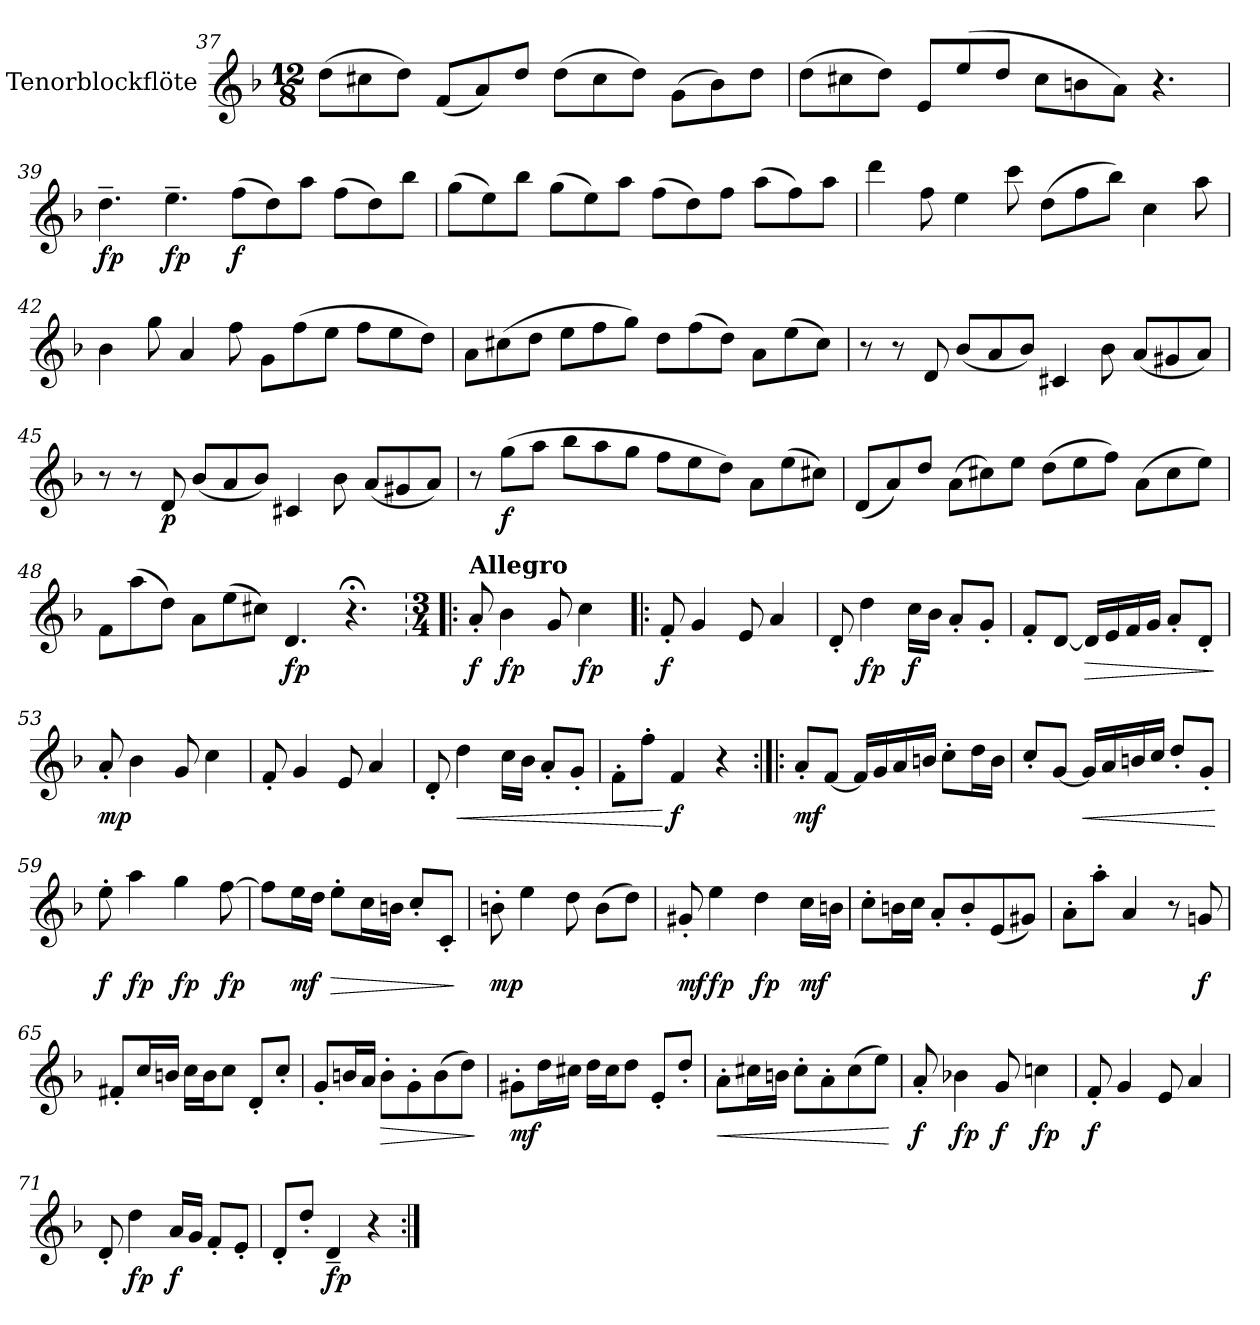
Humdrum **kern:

**kern	**dynam
*part1	*part1
*staff1	*staff1
*I"Tenorblockflöte	*
*I'T.bfl.	*
*clefG2	*
*k[b-]	*
*M12/8	*
=37	=37
(>8dd\L	.
8cc#X\	.
8dd\J)	.
(<8f/L	.
8a/)	.
8dd/J	.
(>8dd\L	.
8cc#\	.
8dd\J)	.
(>8g\L	.
8b-\)	.
8dd\J	.
=38	=38
(>8dd\L	.
8cc#X\	.
8dd\J)	.
8e/L	.
(>8ee/	.
8dd/J	.
8cc#\L	.
8bn\	.
8a\J)	.
4.r	.
!!LO:LB:g=z
=39	=39
!	!LO:DY:b
4.dd~\	fp
!	!LO:DY:b
4.ee~\	fp
!	!LO:DY:b
(>8ff\L	f
8dd\)	.
8aa\J	.
(>8ff\L	.
8dd\)	.
8bb-\J	.
=40	=40
(>8gg\L	.
8ee\)	.
8bb-\J	.
(>8gg\L	.
8ee\)	.
8aa\J	.
(>8ff\L	.
8dd\)	.
8ff\J	.
(>8aa\L	.
8ff\)	.
8aa\J	.
=41	=41
4ddd\	.
8ff\	.
4ee\	.
8ccc\	.
(>8dd\L	.
8ff\	.
8bb-\J)	.
4cc\	.
8aa\	.
=42	=42
4b-\	.
8gg\	.
4a/	.
8ff\	.
8g\L	.
(>8ff\	.
8ee\J	.
8ff\L	.
8ee\	.
8dd\J)	.
!!LO:LB:g=z
=43	=43
8a\L	.
(>8cc#X\	.
8dd\J	.
8ee\L	.
8ff\	.
8gg\J)	.
8dd\L	.
(>8ff\	.
8dd\J)	.
8a\L	.
(>8ee\	.
8cc#\J)	.
=44	=44
8r	.
8r	.
8d/	.
(<8b-/L	.
8a/	.
8b-/J)	.
4c#X/	.
8b-\	.
(<8a/L	.
8g#X/	.
8a/J)	.
=45	=45
8r	.
8r	.
!	!LO:DY:b
8d/	p
(<8b-/L	.
8a/	.
8b-/J)	.
4c#X/	.
8b-\	.
(<8a/L	.
8g#X/	.
8a/J)	.
!!LO:LB:g=z
=46	=46
8r	.
!	!LO:DY:b
(>8gg\L	f
8aa\J	.
8bb-\L	.
8aa\	.
8gg\J	.
8ff\L	.
8ee\	.
8dd\J)	.
8a\L	.
(>8ee\	.
8cc#X\J)	.
=47	=47
(<8d/L	.
8a/)	.
8dd/J	.
(>8a\L	.
8cc#X\)	.
8ee\J	.
(>8dd\L	.
8ee\	.
8ff\J)	.
(>8a\L	.
8cc#\	.
8ee\J)	.
=48	=48
8f\L	.
(>8aa\	.
8dd\J)	.
8a\L	.
(>8ee\	.
8cc#X\J)	.
!	!LO:DY:b
4.d/	fp
*MM75	*
4.r;<	.
!!LO:PB:g=z
=49|!:	=49|!:
*M3/4	*
*MM116	*
!LO:TX:a:B:t=Allegro	!
!	!LO:DY:b
8a'/	f
!	!LO:DY:b
4b-\	fp
8g/	.
!	!LO:DY:b
4cc\	fp
=50	=50
!	!LO:DY:b
8f'/	f
4g/	.
8e/	.
4a/	.
=51	=51
8d'/	.
!	!LO:DY:b
4dd\	fp
!	!LO:DY:b
16cc\LL	f
16b-\JJ	.
8a'/L	.
8g'/J	.
=52	=52
8f'/L	.
[8d/J	.
!	!LO:HP:b
16d/LL]	>
16e/	.
16f/	.
16g/JJ	.
8a'/L	.
8d'/J	.
.	]
=53	=53
!	!LO:DY:b
8a'/	mp
4b-\	.
8g/	.
4cc\	.
=54	=54
8f'/	.
4g/	.
8e/	.
4a/	.
=55	=55
8d'/	.
!	!LO:HP:b
4dd\	<
16cc\LL	.
16b-\JJ	.
8a'/L	.
8g'/J	.
!!LO:LB:g=z
=56	=56
8f'\L	.
8ff'\J	.
!	!LO:DY:n=1:b
4f/	[ f
4r	.
=57:|!|:	=57:|!|:
!	!LO:DY:b
8a'/L	mf
[8f/J	.
16f/LL]	.
16g/	.
16a/	.
16bn/JJ	.
8cc'\L	.
16dd\L	.
16b\JJ	.
=58	=58
8cc'/L	.
[8g/J	.
!	!LO:HP:b
16g/LL]	<
16a/	.
16bn/	.
16cc/JJ	.
8dd'/L	.
8g'/J	.
.	[
=59	=59
!	!LO:DY:b
8ee'\	f
!	!LO:DY:b
4aa\	fp
!	!LO:DY:b
4gg\	fp
!	!LO:DY:b
[8ff\	fp
=60	=60
8ff\L]	.
!	!LO:DY:b
16ee\L	mf
16dd\JJ	.
!	!LO:HP:b
8ee'\L	>
16cc\L	.
16bn\JJ	.
8cc'/L	.
8c'/J	.
.	]
=61	=61
!	!LO:DY:b
8bn'\	mp
4ee\	.
8dd\	.
(>8b\L	.
8dd\J)	.
!!LO:LB:g=z
=62	=62
!	!LO:DY:b
8g#X'/	mf
!	!LO:DY:b
4ee\	fp
!	!LO:DY:b
4dd\	fp
!	!LO:DY:b
16cc\LL	mf
16bn\JJ	.
=63	=63
8cc'\L	.
16bn\L	.
16cc\JJ	.
8a'/L	.
8b'/	.
(<8e/	.
8g#X/J)	.
=64	=64
8a'\L	.
8aa'\J	.
4a/	.
8r	.
!	!LO:DY:b
8gn/	f
=65	=65
8f#X'/L	.
16cc/L	.
16bn/JJ	.
16cc\LL	.
16b\J	.
8cc\J	.
8d'/L	.
8cc'/J	.
=66	=66
8g'/L	.
16bn/L	.
16a/JJ	.
!	!LO:HP:b
8b'\L	>
8g'\	.
(>8b\	.
8dd\J)	.
.	]
!!LO:LB:g=z
=67	=67
!	!LO:DY:b
8g#X'\L	mf
16dd\L	.
16cc#X\JJ	.
16dd\LL	.
16cc#\J	.
8dd\J	.
8e'/L	.
8dd'/J	.
=68	=68
!	!LO:HP:b
8a'\L	<
16cc#X\L	.
16bn\JJ	.
8cc#'\L	.
8a'\	.
(>8cc#\	.
8ee\J)	.
.	[
=69	=69
!	!LO:DY:b
8a'/	f
!	!LO:DY:b
4b-X\	fp
!	!LO:DY:b
8g/	f
!	!LO:DY:b
4ccn\	fp
=70	=70
!	!LO:DY:b
8f'/	f
4g/	.
8e/	.
4a/	.
=71	=71
8d'/	.
!	!LO:DY:b
4dd\	fp
!	!LO:DY:b
16a/LL	f
16g/JJ	.
8f'/L	.
8e'/J	.
=72	=72
8d'/L	.
8dd'/J	.
!	!LO:DY:b
4d~/	fp
4r	.
=:|!	=:|!
*-	*-
